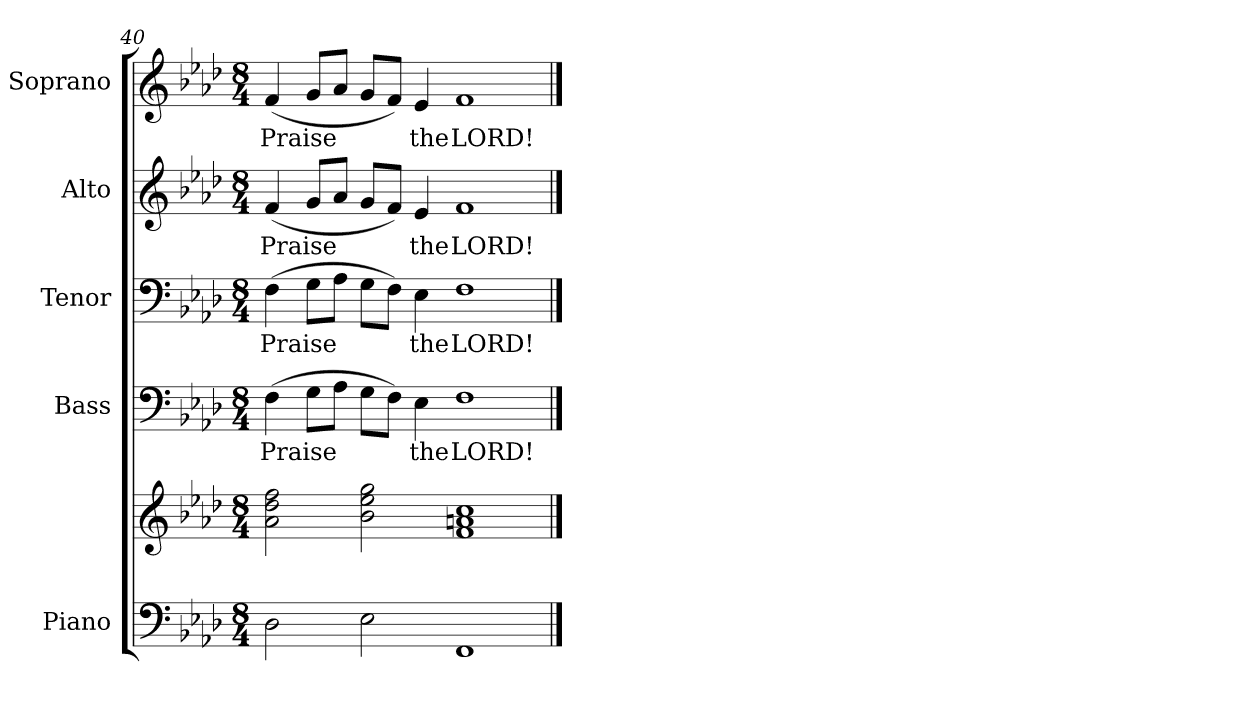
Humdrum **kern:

**kern	**kern	**kern	**text	**kern	**text	**kern	**text	**kern	**text
*part5	*part5	*part4	*part4	*part3	*part3	*part2	*part2	*part1	*part1
*staff6	*staff5	*staff4	*staff4	*staff3	*staff3	*staff2	*staff2	*staff1	*staff1
*I"Piano	*	*I"Bass	*	*I"Tenor	*	*I"Alto	*	*I"Soprano	*
*I'Pno.	*	*I'B.	*	*I'T.	*	*I'A.	*	*I'S.	*
*clefF4	*clefG2	*clefF4	*	*clefF4	*	*clefG2	*	*clefG2	*
*k[b-e-a-d-]	*k[b-e-a-d-]	*k[b-e-a-d-]	*	*k[b-e-a-d-]	*	*k[b-e-a-d-]	*	*k[b-e-a-d-]	*
*A-:	*A-:	*A-:	*	*A-:	*	*A-:	*	*A-:	*
*M8/4	*M8/4	*M8/4	*	*M8/4	*	*M8/4	*	*M8/4	*
=40	=40	=40	=40	=40	=40	=40	=40	=40	=40
!	!	!	!LO:LY:b:color=#000000	!	!	!	!	!	!
!	!	!	!	!	!LO:LY:b:color=#000000	!	!	!	!
!	!	!	!	!	!	!	!LO:LY:b:color=#000000	!	!
!	!	!	!	!	!	!	!	!	!LO:LY:b:color=#000000
2D-i\	2a-i\ 2dd-i 2ffi	(4Fi\	Praise	(4Fi\	Praise	(4fi/	Praise	(4fi/	Praise
.	.	8Gi\L	.	8Gi\L	.	8gi/L	.	8gi/L	.
.	.	8A-i\J	.	8A-i\J	.	8a-i/J	.	8a-i/J	.
2E-i\	2b-i\ 2ee-i 2ggi	8Gi\L	.	8Gi\L	.	8gi/L	.	8gi/L	.
.	.	8Fi\J)	.	8Fi\J)	.	8fi/J)	.	8fi/J)	.
!	!	!	!LO:LY:b:color=#000000	!	!	!	!	!	!
!	!	!	!	!	!LO:LY:b:color=#000000	!	!	!	!
!	!	!	!	!	!	!	!LO:LY:b:color=#000000	!	!
!	!	!	!	!	!	!	!	!	!LO:LY:b:color=#000000
.	.	4E-i\	the	4E-i\	the	4e-i/	the	4e-i/	the
!	!	!	!LO:LY:b:color=#000000	!	!	!	!	!	!
!	!	!	!	!	!LO:LY:b:color=#000000	!	!	!	!
!	!	!	!	!	!	!	!LO:LY:b:color=#000000	!	!
!	!	!	!	!	!	!	!	!	!LO:LY:b:color=#000000
1FFi	1fi 1ani 1cci	1Fi	LORD!	1Fi	LORD!	1fi	LORD!	1fi	LORD!
==	==	==	==	==	==	==	==	==	==
*-	*-	*-	*-	*-	*-	*-	*-	*-	*-
